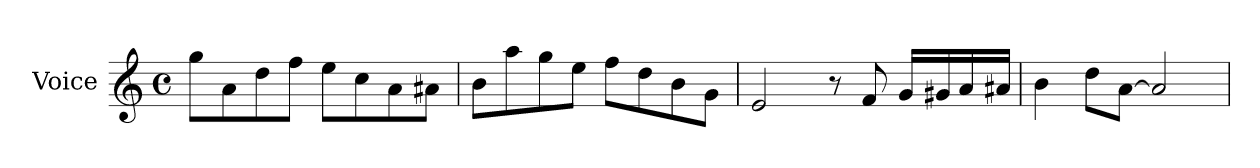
**kern
*part1
*staff1
*I"Voice
*I'Voice
*clefG2
*M4/4
*met(c)
=1
8gg\L
8a\
8dd\
8ff\J
8ee\L
8cc\
8a\
8a#X\J
=2
8b\L
8aa\
8gg\
8ee\J
8ff\L
8dd\
8b\
8g\J
=3
2e/
8r
8f/
16g/LL
16g#X/
16a/
16a#X/JJ
=4
4b\
8dd\L
[<8a\J
2a/]
=
*-
